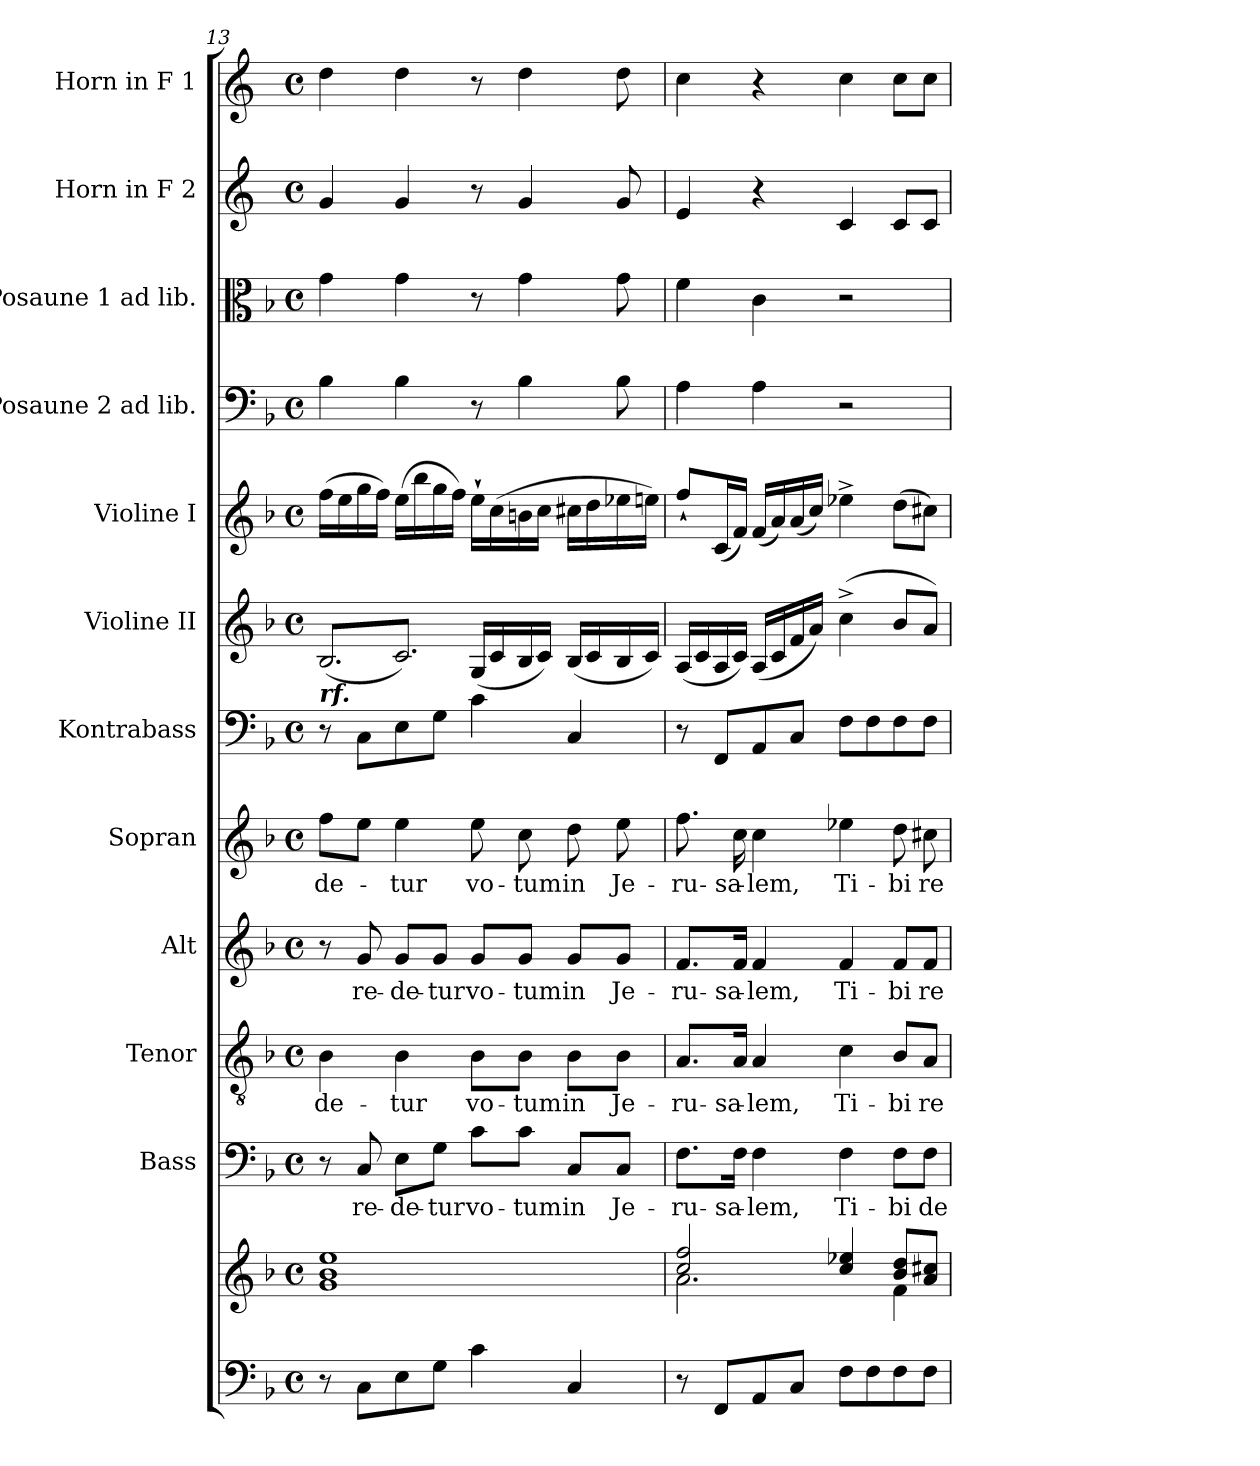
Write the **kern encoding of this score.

**kern	**kern	**dynam	**kern	**text	**dynam	**kern	**text	**dynam	**kern	**text	**kern	**text	**kern	**dynam	**kern	**kern	**kern	**dynam	**kern	**dynam	**kern	**dynam	**kern	**dynam
*part12	*part12	*part12	*part11	*part11	*part11	*part10	*part10	*part10	*part9	*part9	*part8	*part8	*part7	*part7	*part6	*part5	*part4	*part4	*part3	*part3	*part2	*part2	*part1	*part1
*staff13	*staff12	*staff12/13	*staff11	*staff11	*staff11	*staff10	*staff10	*staff10	*staff9	*staff9	*staff8	*staff8	*staff7	*staff7	*staff6	*staff5	*staff4	*staff4	*staff3	*staff3	*staff2	*staff2	*staff1	*staff1
*	*	*	*I"Bass	*	*	*I"Tenor	*	*	*I"Alt	*	*I"Sopran	*	*I"Kontrabass	*	*I"Violine II	*I"Violine I	*I"Posaune 2 ad lib.	*	*I"Posaune 1 ad lib.	*	*I"Horn in F 2	*	*I"Horn in F 1	*
*	*	*	*I'B.	*	*	*I'T.	*	*	*I'A.	*	*I'S.	*	*I'Kb.	*	*I'Vl. II	*I'Vl. I	*I'Pos. 2	*	*I'Pos. 1	*	*I'Hrn. F 2	*	*I'Hrn. F 1	*
*clefF4	*clefG2	*	*clefF4	*	*	*clefGv2	*	*	*clefG2	*	*clefG2	*	*clefF4	*	*clefG2	*clefG2	*clefF4	*	*clefC3	*	*clefG2	*	*clefG2	*
*	*	*	*	*	*	*	*	*	*	*	*	*	*ITrd7c12	*	*	*	*	*	*	*	*ITrd4c7	*	*ITrd4c7	*
*k[b-]	*k[b-]	*	*k[b-]	*	*	*k[b-]	*	*	*k[b-]	*	*k[b-]	*	*k[b-]	*	*k[b-]	*k[b-]	*k[b-]	*	*k[b-]	*	*k[b-]	*	*k[b-]	*
*F:	*F:	*	*F:	*	*	*F:	*	*	*F:	*	*F:	*	*F:	*	*F:	*F:	*F:	*	*F:	*	*F:	*	*F:	*
*M4/4	*M4/4	*	*M4/4	*	*	*M4/4	*	*	*M4/4	*	*M4/4	*	*M4/4	*	*M4/4	*M4/4	*M4/4	*	*M4/4	*	*M4/4	*	*M4/4	*
*met(c)	*met(c)	*	*met(c)	*	*	*met(c)	*	*	*met(c)	*	*met(c)	*	*met(c)	*	*met(c)	*met(c)	*met(c)	*	*met(c)	*	*met(c)	*	*met(c)	*
=13	=13	=13	=13	=13	=13	=13	=13	=13	=13	=13	=13	=13	=13	=13	=13	=13	=13	=13	=13	=13	=13	=13	=13	=13
!	!	!	!	!	!	!	!LO:LY:b	!	!	!	!	!LO:LY:b	!	!	!	!	!	!	!	!	!	!	!	!
*	*	*	*	*	*	*	*	*	*	*	*	*	*	*	*Xtuplet	*	*	*	*	*	*	*	*	*
!	!	!	!	!	!	!	!	!	!	!	!	!	!	!	!LO:TX:b:Bi:t=rf.	!	!	!	!	!	!	!	!	!
!	!	!LO:DY:a=2	!	!	!	!	!	!LO:DY:a	!	!	!	!	!	!	!LO:N:head=open	!	!	!LO:DY:b	!	!LO:DY:b	!	!LO:DY:b	!	!LO:DY:b
8r	1g 1b- 1ee	pf	8r	.	.	4B-\	-de-	pf	8r	.	8ff\L	-de-	8r	.	(<6.B-/LL	(>16ff\LL	4B-\	pf	4g\	pf	4c/	pf	4g\	pf
.	.	.	.	.	.	.	.	.	.	.	.	.	.	.	.	16ee\	.	.	.	.	.	.	.	.
!	!	!	!	!LO:LY:b	!LO:DY:a	!	!	!	!	!LO:LY:b	!	!	!	!LO:DY:b	!	!	!	!	!	!	!	!	!	!
8C\L	.	.	8C/	re-	pf	.	.	.	8g/	re-	8ee\J	.	8CC\L	pf	.	16gg\	.	.	.	.	.	.	.	.
.	.	.	.	.	.	.	.	.	.	.	.	.	.	.	.	16ff\JJ)	.	.	.	.	.	.	.	.
!	!	!	!	!LO:LY:b	!	!	!LO:LY:b	!	!	!LO:LY:b	!	!LO:LY:b	!	!	!LO:N:head=open	!	!	!	!	!	!	!	!	!
8E\	.	.	8E\L	-de-	.	4B-\	-tur	.	8g/L	-de-	4ee\	-tur	8EE\	.	6.c/JJ)	(>16ee\LL	4B-\	.	4g\	.	4c/	.	4g\	.
.	.	.	.	.	.	.	.	.	.	.	.	.	.	.	.	16bb-\	.	.	.	.	.	.	.	.
!	!	!	!	!LO:LY:b	!	!	!	!	!	!LO:LY:b	!	!	!	!	!	!	!	!	!	!	!	!	!	!
8G\J	.	.	8G\J	-tur	.	.	.	.	8g/J	-tur	.	.	8GG\J	.	.	16gg\	.	.	.	.	.	.	.	.
.	.	.	.	.	.	.	.	.	.	.	.	.	.	.	.	16ff\JJ)	.	.	.	.	.	.	.	.
!	!	!	!	!LO:LY:b	!	!	!LO:LY:b	!	!	!LO:LY:b	!	!LO:LY:b	!	!	!	!	!	!	!	!	!	!	!	!
4c\	.	.	8c\L	vo-	.	8B-\L	vo-	.	8g/L	vo-	8ee\	vo-	4C\	.	(<16G/LL	16ee`>\LL	8r	.	8r	.	8r	.	8r	.
.	.	.	.	.	.	.	.	.	.	.	.	.	.	.	16c/	(>16cc\	.	.	.	.	.	.	.	.
!	!	!	!	!LO:LY:b	!	!	!LO:LY:b	!	!	!LO:LY:b	!	!LO:LY:b	!	!	!	!	!	!	!	!	!	!	!	!
.	.	.	8c\J	-tum	.	8B-\J	-tum	.	8g/J	-tum	8cc\	-tum	.	.	16B-/	16bn\	4B-\	.	4g\	.	4c/	.	4g\	.
.	.	.	.	.	.	.	.	.	.	.	.	.	.	.	16c/JJ)	16cc\JJ	.	.	.	.	.	.	.	.
!	!	!	!	!LO:LY:b	!	!	!LO:LY:b	!	!	!LO:LY:b	!	!LO:LY:b	!	!	!	!	!	!	!	!	!	!	!	!
4C/	.	.	8C/L	in	.	8B-\L	in	.	8g/L	in	8dd\	in	4CC/	.	(<16B-/LL	16cc#X\LL	.	.	.	.	.	.	.	.
.	.	.	.	.	.	.	.	.	.	.	.	.	.	.	16c/	16dd\	.	.	.	.	.	.	.	.
!	!	!	!	!LO:LY:b	!	!	!LO:LY:b	!	!	!LO:LY:b	!	!LO:LY:b	!	!	!	!	!	!	!	!	!	!	!	!
.	.	.	8C/J	Je-	.	8B-\J	Je-	.	8g/J	Je-	8ee\	Je-	.	.	16B-/	16ee-X\	8B-\	.	8g\	.	8c/	.	8g\	.
.	.	.	.	.	.	.	.	.	.	.	.	.	.	.	16c/JJ)	16een\JJ)	.	.	.	.	.	.	.	.
!!LO:PB:g=z
=14	=14	=14	=14	=14	=14	=14	=14	=14	=14	=14	=14	=14	=14	=14	=14	=14	=14	=14	=14	=14	=14	=14	=14	=14
*	*^	*	*	*	*	*	*	*	*	*	*	*	*	*	*	*	*	*	*	*	*	*	*	*
!	!	!	!	!	!LO:LY:b	!	!	!LO:LY:b	!	!	!LO:LY:b	!	!LO:LY:b	!	!	!	!	!	!	!	!	!	!	!	!
8r	2cc/ 2ff/	2.a\	.	8.F\L	-ru-	.	8.A/L	-ru-	.	8.f/L	-ru-	8.ff\	-ru-	8r	.	(<16A/LL	8ff`</L	4A\	.	4f\	.	4A/	.	4f\	.
.	.	.	.	.	.	.	.	.	.	.	.	.	.	.	.	16c/	.	.	.	.	.	.	.	.	.
8FF/L	.	.	.	.	.	.	.	.	.	.	.	.	.	8FFF/L	.	16A/	(<16c/L	.	.	.	.	.	.	.	.
!	!	!	!	!	!LO:LY:b	!	!	!LO:LY:b	!	!	!LO:LY:b	!	!LO:LY:b	!	!	!	!	!	!	!	!	!	!	!	!
.	.	.	.	16F\Jk	-sa-	.	16A/Jk	-sa-	.	16f/Jk	-sa-	16cc\	-sa-	.	.	16c/JJ)	16f/JJ)	.	.	.	.	.	.	.	.
!	!	!	!	!	!LO:LY:b	!	!	!LO:LY:b	!	!	!LO:LY:b	!	!LO:LY:b	!	!	!	!	!	!	!	!	!	!	!	!
8AA/	.	.	.	4F\	-lem,	.	4A/	-lem,	.	4f/	-lem,	4cc\	-lem,	8AAA/	.	(<16A/LL	(<16f/LL	4A\	.	4c\	.	4r	.	4r	.
.	.	.	.	.	.	.	.	.	.	.	.	.	.	.	.	16c/	16a/)	.	.	.	.	.	.	.	.
8C/J	.	.	.	.	.	.	.	.	.	.	.	.	.	8CC/J	.	16f/	(<16a/	.	.	.	.	.	.	.	.
.	.	.	.	.	.	.	.	.	.	.	.	.	.	.	.	16a/JJ)	16cc/JJ)	.	.	.	.	.	.	.	.
!	!	!	!	!	!LO:LY:b	!	!	!LO:LY:b	!	!	!LO:LY:b	!	!LO:LY:b	!	!	!	!	!	!	!	!	!	!	!	!
8F\L	4cc/ 4ee-X/	.	.	4F\	Ti-	.	4c\	Ti-	.	4f/	Ti-	4ee-X\	Ti-	8FF\L	.	(>4cc^>\	4ee-X^>\	2r	.	2r	.	4F/	.	4f\	.
8F\	.	.	.	.	.	.	.	.	.	.	.	.	.	8FF\	.	.	.	.	.	.	.	.	.	.	.
!	!	!	!	!	!LO:LY:b	!	!	!LO:LY:b	!	!	!LO:LY:b	!	!LO:LY:b	!	!	!	!	!	!	!	!	!	!	!	!
8F\	8b-/ 8dd/L	4f\	.	8F\L	-bi	.	8B-/L	-bi	.	8f/L	-bi	8dd\	-bi	8FF\	.	8b-/L	(>8dd\L	.	.	.	.	8F/L	.	8f\L	.
!	!	!	!	!	!LO:LY:b	!	!	!LO:LY:b	!	!	!LO:LY:b	!	!LO:LY:b	!	!	!	!	!	!	!	!	!	!	!	!
8F\J	8a/ 8cc#X/J	.	.	8F\J	de-	.	8A/J	re-	.	8f/J	re-	8cc#X\	re-	8FF\J	.	8a/J)	8cc#X\J)	.	.	.	.	8F/J	.	8f\J	.
*	*v	*v	*	*	*	*	*	*	*	*	*	*	*	*	*	*	*	*	*	*	*	*	*	*	*
=	=	=	=	=	=	=	=	=	=	=	=	=	=	=	=	=	=	=	=	=	=	=	=	=
*-	*-	*-	*-	*-	*-	*-	*-	*-	*-	*-	*-	*-	*-	*-	*-	*-	*-	*-	*-	*-	*-	*-	*-	*-
